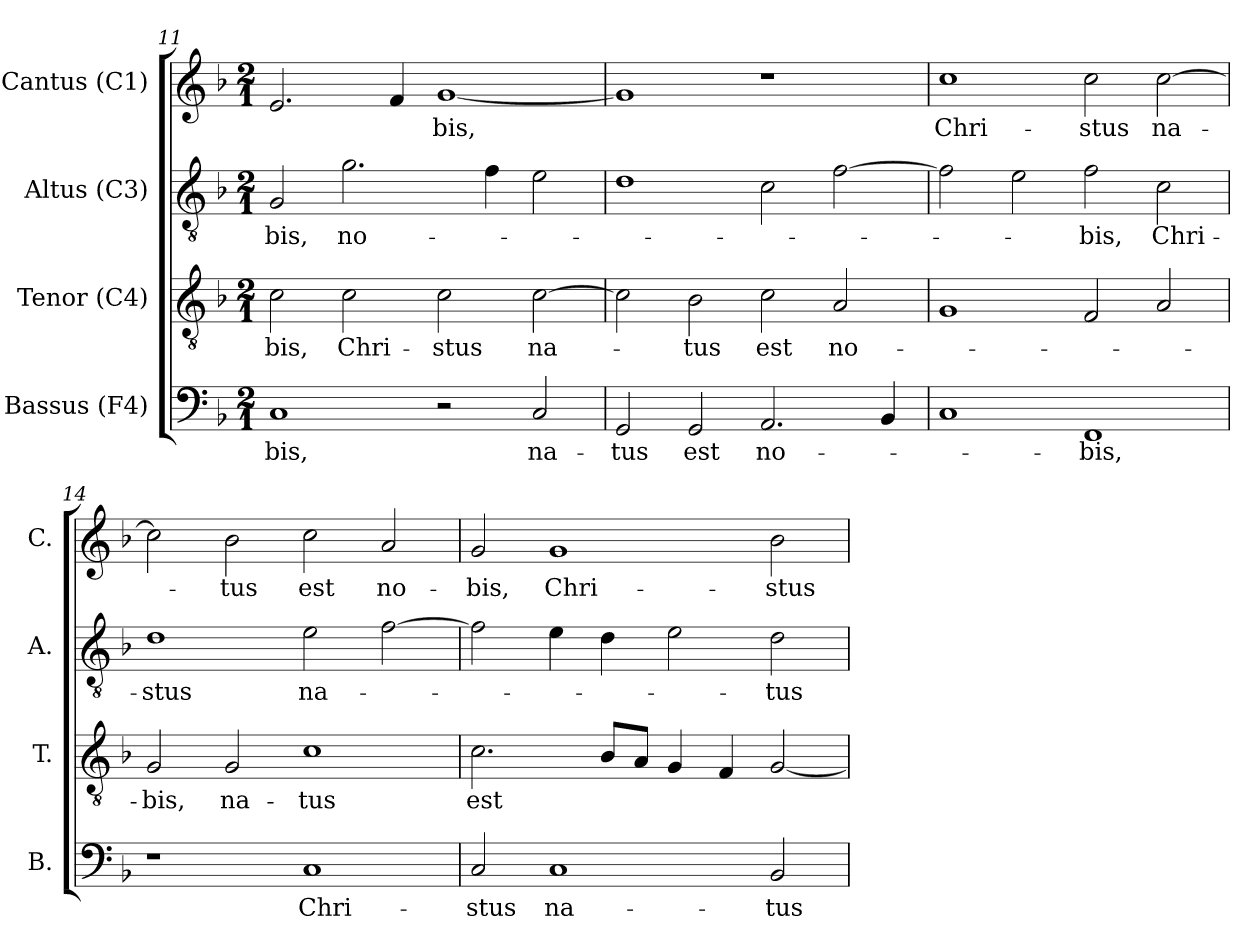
**kern	**text	**kern	**text	**kern	**text	**kern	**text
*part4	*part4	*part3	*part3	*part2	*part2	*part1	*part1
*staff4	*staff4	*staff3	*staff3	*staff2	*staff2	*staff1	*staff1
*I"Bassus (F4)	*	*I"Tenor (C4)	*	*I"Altus (C3)	*	*I"Cantus (C1)	*
*I'B.	*	*I'T.	*	*I'A.	*	*I'C.	*
*clefF4	*	*clefGv2	*	*clefGv2	*	*clefG2	*
*	*	*ITrd7c12	*	*ITrd7c12	*	*	*
*k[b-]	*	*k[b-]	*	*k[b-]	*	*k[b-]	*
*F:	*	*F:	*	*F:	*	*F:	*
*M2/1	*	*M2/1	*	*M2/1	*	*M2/1	*
=11	=11	=11	=11	=11	=11	=11	=11
!	!LO:LY:b:color=#000000	!	!	!	!	!	!
!	!	!	!LO:LY:b:color=#000000	!	!	!	!
!	!	!	!	!	!LO:LY:b:color=#000000	!	!
1Ci	-bis,	2Ci\	-bis,	2GGi/	-bis,	2.ei/	.
!	!	!	!LO:LY:b:color=#000000	!	!	!	!
!	!	!	!	!	!LO:LY:b:color=#000000	!	!
.	.	2Ci\	Chri-	2.Gi\	no-	.	.
.	.	.	.	.	.	4fi/	.
!	!	!	!LO:LY:b:color=#000000	!	!	!	!
!	!	!	!	!	!	!	!LO:LY:b:color=#000000
2r	.	2Ci\	-stus	.	.	[1gi	-bis,
.	.	.	.	4Fi\	.	.	.
!	!LO:LY:b:color=#000000	!	!	!	!	!	!
!	!	!	!LO:LY:b:color=#000000	!	!	!	!
2Ci/	na-	[2Ci\	na-	2Ei\	.	.	.
=12	=12	=12	=12	=12	=12	=12	=12
!	!LO:LY:b:color=#000000	!	!	!	!	!	!
2GGi/	-tus	2Ci\]	.	1Di	.	1gi]	.
!	!LO:LY:b:color=#000000	!	!	!	!	!	!
!	!	!	!LO:LY:b:color=#000000	!	!	!	!
2GGi/	est	2BB-i\	-tus	.	.	.	.
!	!LO:LY:b:color=#000000	!	!	!	!	!	!
!	!	!	!LO:LY:b:color=#000000	!	!	!	!
2.AAi/	no-	2Ci\	est	2Ci\	.	1r	.
!	!	!	!LO:LY:b:color=#000000	!	!	!	!
.	.	2AAi/	no-	[2Fi\	.	.	.
4BB-i/	.	.	.	.	.	.	.
!!LO:PB:g=z
=13	=13	=13	=13	=13	=13	=13	=13
!	!	!	!	!	!	!	!LO:LY:b:color=#000000
1Ci	.	1GGi	.	2Fi\]	.	1cci	Chri-
.	.	.	.	2Ei\	.	.	.
!	!LO:LY:b:color=#000000	!	!	!	!	!	!
!	!	!	!	!	!LO:LY:b:color=#000000	!	!
!	!	!	!	!	!	!	!LO:LY:b:color=#000000
1FFi	-bis,	2FFi/	.	2Fi\	-bis,	2cci\	-stus
!	!	!	!	!	!LO:LY:b:color=#000000	!	!
!	!	!	!	!	!	!	!LO:LY:b:color=#000000
.	.	2AAi/	.	2Ci\	Chri-	[2cci\	na-
=14	=14	=14	=14	=14	=14	=14	=14
!	!	!	!LO:LY:b:color=#000000	!	!	!	!
!	!	!	!	!	!LO:LY:b:color=#000000	!	!
1r	.	2GGi/	-bis,	1Di	-stus	2cci\]	.
!	!	!	!LO:LY:b:color=#000000	!	!	!	!
!	!	!	!	!	!	!	!LO:LY:b:color=#000000
.	.	2GGi/	na-	.	.	2b-i\	-tus
!	!LO:LY:b:color=#000000	!	!	!	!	!	!
!	!	!	!LO:LY:b:color=#000000	!	!	!	!
!	!	!	!	!	!LO:LY:b:color=#000000	!	!
!	!	!	!	!	!	!	!LO:LY:b:color=#000000
1Ci	Chri-	1Ci	-tus	2Ei\	na-	2cci\	est
!	!	!	!	!	!	!	!LO:LY:b:color=#000000
.	.	.	.	[2Fi\	.	2ai/	no-
=15	=15	=15	=15	=15	=15	=15	=15
!	!LO:LY:b:color=#000000	!	!	!	!	!	!
!	!	!	!LO:LY:b:color=#000000	!	!	!	!
!	!	!	!	!	!	!	!LO:LY:b:color=#000000
2Ci/	-stus	2.Ci\	est	2Fi\]	.	2gi/	-bis,
!	!LO:LY:b:color=#000000	!	!	!	!	!	!
!	!	!	!	!	!	!	!LO:LY:b:color=#000000
1Ci	na-	.	.	4Ei\	.	1gi	Chri-
.	.	8BB-i/L	.	4Di\	.	.	.
.	.	8AAi/J	.	.	.	.	.
.	.	4GGi/	.	2Ei\	.	.	.
.	.	4FFi/	.	.	.	.	.
!	!LO:LY:b:color=#000000	!	!	!	!	!	!
!	!	!	!	!	!LO:LY:b:color=#000000	!	!
!	!	!	!	!	!	!	!LO:LY:b:color=#000000
2BB-i/	-tus	[2GGi/	.	2Di\	-tus	2b-i\	-stus
=	=	=	=	=	=	=	=
*-	*-	*-	*-	*-	*-	*-	*-
